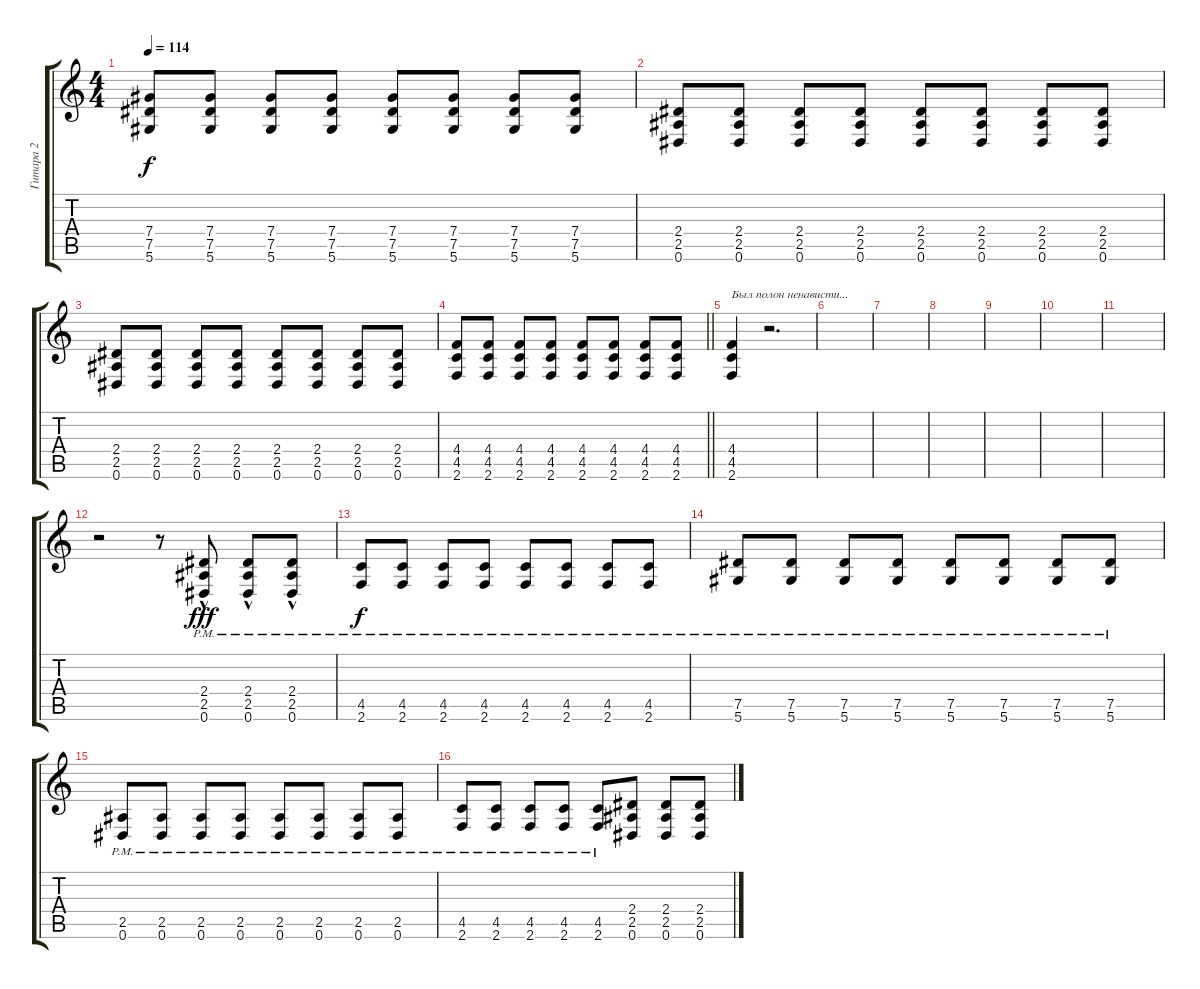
\track ("Гитара 2" "Гитара 2") {instrument distortionguitar}
\staff {score tabs}
\tuning (Eb4 Bb3 Gb3 Db3 Ab2 Eb2) {hide}
\ts (4 4)
\tempo 114
\clef g2
\ks c
(7.4 7.5 5.6).8{dy f} (7.4 7.5 5.6).8 (7.4 7.5 5.6).8 (7.4 7.5 5.6).8 (7.4 7.5 5.6).8 (7.4 7.5 5.6).8 (7.4 7.5 5.6).8 (7.4 7.5 5.6).8 |
(2.4 2.5 0.6).8 (2.4 2.5 0.6).8 (2.4 2.5 0.6).8 (2.4 2.5 0.6).8 (2.4 2.5 0.6).8 (2.4 2.5 0.6).8 (2.4 2.5 0.6).8 (2.4 2.5 0.6).8 |
(2.4 2.5 0.6).8 (2.4 2.5 0.6).8 (2.4 2.5 0.6).8 (2.4 2.5 0.6).8 (2.4 2.5 0.6).8 (2.4 2.5 0.6).8 (2.4 2.5 0.6).8 (2.4 2.5 0.6).8 |
\barLineRight lightlight
(4.4 4.5 2.6).8 (4.4 4.5 2.6).8 (4.4 4.5 2.6).8 (4.4 4.5 2.6).8 (4.4 4.5 2.6).8 (4.4 4.5 2.6).8 (4.4 4.5 2.6).8 (4.4 4.5 2.6).8 |
(4.4 4.5 2.6).4{txt "Был полон ненависти..." volume 1} r.2{d} |
|
|
|
|
|
|
r.2 r.8 (2.4{hac pm} 2.5{hac pm} 0.6{hac pm}).8{dy fff volume 16} (2.4{hac pm} 2.5{hac pm} 0.6{hac pm}).8 (2.4{hac pm} 2.5{hac pm} 0.6{hac pm}).8 |
(4.5{pm} 2.6{pm}).8{dy f} (4.5{pm} 2.6{pm}).8 (4.5{pm} 2.6{pm}).8 (4.5{pm} 2.6{pm}).8 (4.5{pm} 2.6{pm}).8 (4.5{pm} 2.6{pm}).8 (4.5{pm} 2.6{pm}).8 (4.5{pm} 2.6{pm}).8 |
(7.5{pm} 5.6{pm}).8 (7.5{pm} 5.6{pm}).8 (7.5{pm} 5.6{pm}).8 (7.5{pm} 5.6{pm}).8 (7.5{pm} 5.6{pm}).8 (7.5{pm} 5.6{pm}).8 (7.5{pm} 5.6{pm}).8 (7.5{pm} 5.6{pm}).8 |
(2.5{pm} 0.6{pm}).8 (2.5{pm} 0.6{pm}).8 (2.5{pm} 0.6{pm}).8 (2.5{pm} 0.6{pm}).8 (2.5{pm} 0.6{pm}).8 (2.5{pm} 0.6{pm}).8 (2.5{pm} 0.6{pm}).8 (2.5{pm} 0.6{pm}).8 |
(4.5{pm} 2.6{pm}).8 (4.5{pm} 2.6{pm}).8 (4.5{pm} 2.6{pm}).8 (4.5{pm} 2.6{pm}).8 (4.5{pm} 2.6{pm}).8 (2.4 2.5 0.6).8 (2.4 2.5 0.6).8 (2.4 2.5 0.6).8
